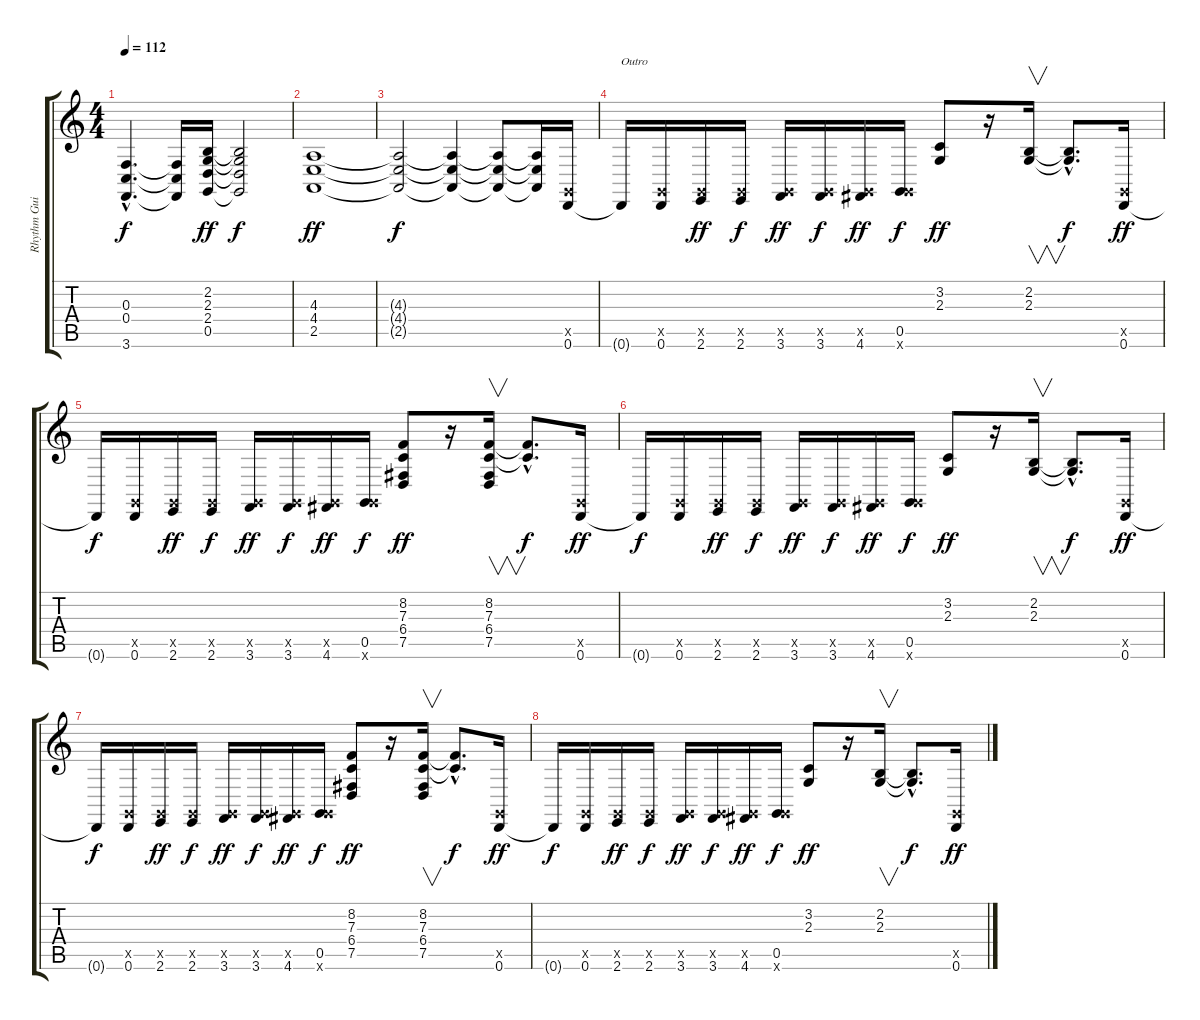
\track ("Rhythm Guitar 2" "Rhythm Gui") {instrument lead1square}
\staff {score tabs}
\tuning (D4 A3 F3 C3 G2 D2) {hide}
\ts (4 4)
\tempo 112
\clef g2
\ks c
(0.3{hac t} 0.4{hac t} 3.6{hac t}).4{d dy f} (0.3{t} 0.4{t} 3.6{t}).16 (2.2 2.3 2.4 0.5).16{dy ff} (2.2{t} 2.3{t} 2.4{t} 0.5{t}).2{dy f} |
(4.3 4.4 2.5).1{dy ff} |
(4.3{t} 4.4{t} 2.5{t}).2{dy f} (4.3{t} 4.4{t} 2.5{t}).4 (4.3{t} 4.4{t} 2.5{t}).8 (4.3{t} 4.4{t} 2.5{t}).16 (0.5{x} 0.6).16 |
0.6{t}.16{txt "Outro"} (0.5{x} 0.6).16 (0.5{x} 2.6).16{dy ff} (0.5{x} 2.6).16{dy f} (0.5{x} 3.6).16{dy ff} (0.5{x} 3.6).16{dy f} (0.5{x} 4.6).16{dy ff} (0.5 5.6{x}).16{dy f} (3.2 2.3).8{dy ff} r.16 (2.2 2.3).16{v} (2.2{hac t} 2.3{hac t}).8{d dy f} (0.5{x} 0.6).16{dy ff} |
0.6{t}.16{dy f} (0.5{x} 0.6).16 (0.5{x} 2.6).16{dy ff} (0.5{x} 2.6).16{dy f} (0.5{x} 3.6).16{dy ff} (0.5{x} 3.6).16{dy f} (0.5{x} 4.6).16{dy ff} (0.5 5.6{x}).16{dy f} (8.2 7.3 6.4 7.5).8{dy ff} r.16 (8.2 7.3 6.4 7.5).16{v} (8.2{hac t} 7.3{hac t}).8{d dy f} (0.5{x} 0.6).16{dy ff} |
0.6{t}.16{dy f} (0.5{x} 0.6).16 (0.5{x} 2.6).16{dy ff} (0.5{x} 2.6).16{dy f} (0.5{x} 3.6).16{dy ff} (0.5{x} 3.6).16{dy f} (0.5{x} 4.6).16{dy ff} (0.5 5.6{x}).16{dy f} (3.2 2.3).8{dy ff} r.16 (2.2 2.3).16{v} (2.2{hac t} 2.3{hac t}).8{d dy f} (0.5{x} 0.6).16{dy ff} |
0.6{t}.16{dy f} (0.5{x} 0.6).16 (0.5{x} 2.6).16{dy ff} (0.5{x} 2.6).16{dy f} (0.5{x} 3.6).16{dy ff} (0.5{x} 3.6).16{dy f} (0.5{x} 4.6).16{dy ff} (0.5 5.6{x}).16{dy f} (8.2 7.3 6.4 7.5).8{dy ff} r.16 (8.2 7.3 6.4 7.5).16{v} (8.2{hac t} 7.3{hac t}).8{d dy f} (0.5{x} 0.6).16{dy ff} |
0.6{t}.16{dy f} (0.5{x} 0.6).16 (0.5{x} 2.6).16{dy ff} (0.5{x} 2.6).16{dy f} (0.5{x} 3.6).16{dy ff} (0.5{x} 3.6).16{dy f} (0.5{x} 4.6).16{dy ff} (0.5 5.6{x}).16{dy f} (3.2 2.3).8{dy ff} r.16 (2.2 2.3).16{v} (2.2{hac t} 2.3{hac t}).8{d dy f} (0.5{x} 0.6).16{dy ff}
